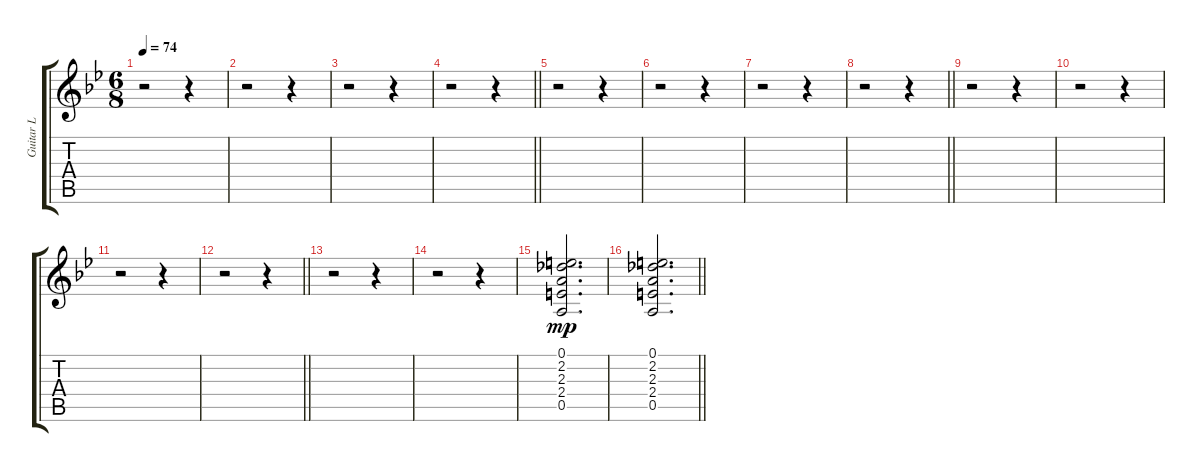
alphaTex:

\track ("Guitar L" "Guitar L") {instrument overdrivenguitar}
\staff {score tabs}
\tuning (E4 B3 G3 D3 A2 D2) {hide}
\ts (6 8)
\tempo 74
\clef g2
\ks bb
r.2{dy f} r.4 |
r.2 r.4 |
r.2 r.4 |
\barLineRight lightlight
r.2 r.4 |
r.2 r.4 |
r.2 r.4 |
r.2 r.4 |
\barLineRight lightlight
r.2 r.4 |
r.2 r.4 |
r.2 r.4 |
r.2 r.4 |
\barLineRight lightlight
r.2 r.4 |
r.2 r.4 |
r.2 r.4 |
(0.1 2.2 2.3 2.4 0.5).2{d dy mp} |
\barLineRight lightlight
(0.1 2.2 2.3 2.4 0.5).2{d}
